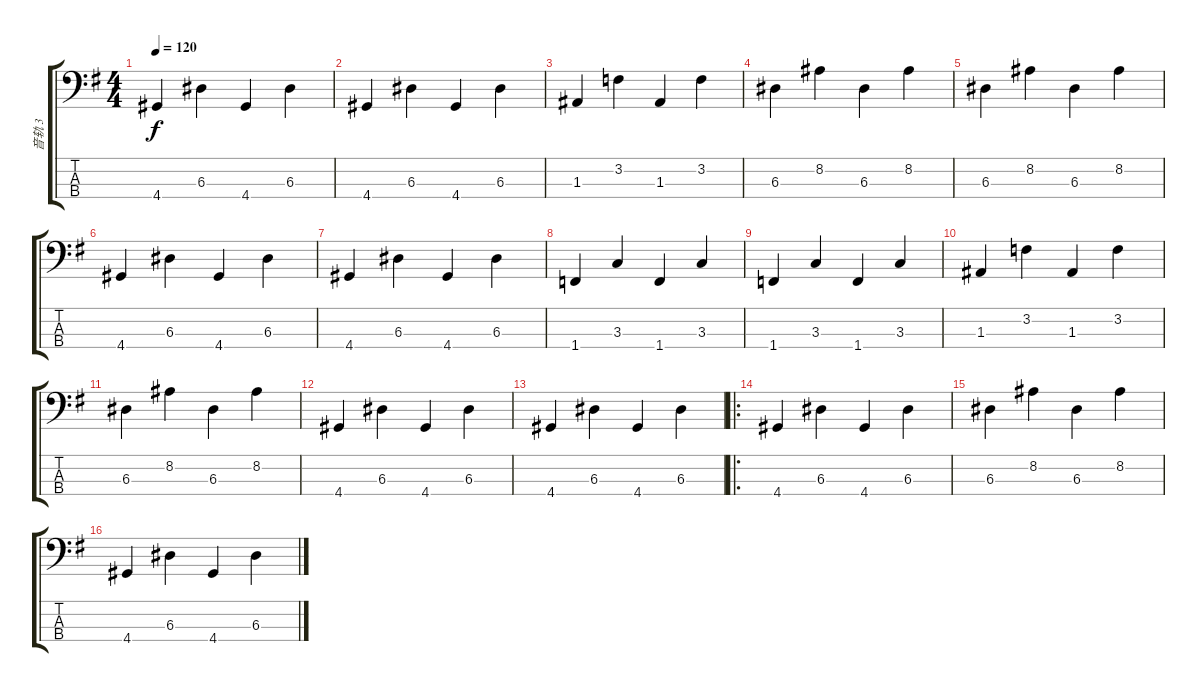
\track ("音轨 3" "音轨 3") {instrument electricbassfinger}
\staff {score tabs}
\tuning (G2 D2 A1 E1) {hide}
\ts (4 4)
\tempo 120
\clef f4
\ks g
4.4.4{dy f} 6.3.4 4.4.4 6.3.4 |
4.4.4 6.3.4 4.4.4 6.3.4 |
1.3.4 3.2.4 1.3.4 3.2.4 |
6.3.4 8.2.4 6.3.4 8.2.4 |
6.3.4 8.2.4 6.3.4 8.2.4 |
4.4.4 6.3.4 4.4.4 6.3.4 |
4.4.4 6.3.4 4.4.4 6.3.4 |
1.4.4 3.3.4 1.4.4 3.3.4 |
1.4.4 3.3.4 1.4.4 3.3.4 |
1.3.4 3.2.4 1.3.4 3.2.4 |
6.3.4 8.2.4 6.3.4 8.2.4 |
4.4.4 6.3.4 4.4.4 6.3.4 |
4.4.4 6.3.4 4.4.4 6.3.4 |
\ro
4.4.4 6.3.4 4.4.4 6.3.4 |
6.3.4 8.2.4 6.3.4 8.2.4 |
4.4.4 6.3.4 4.4.4 6.3.4
